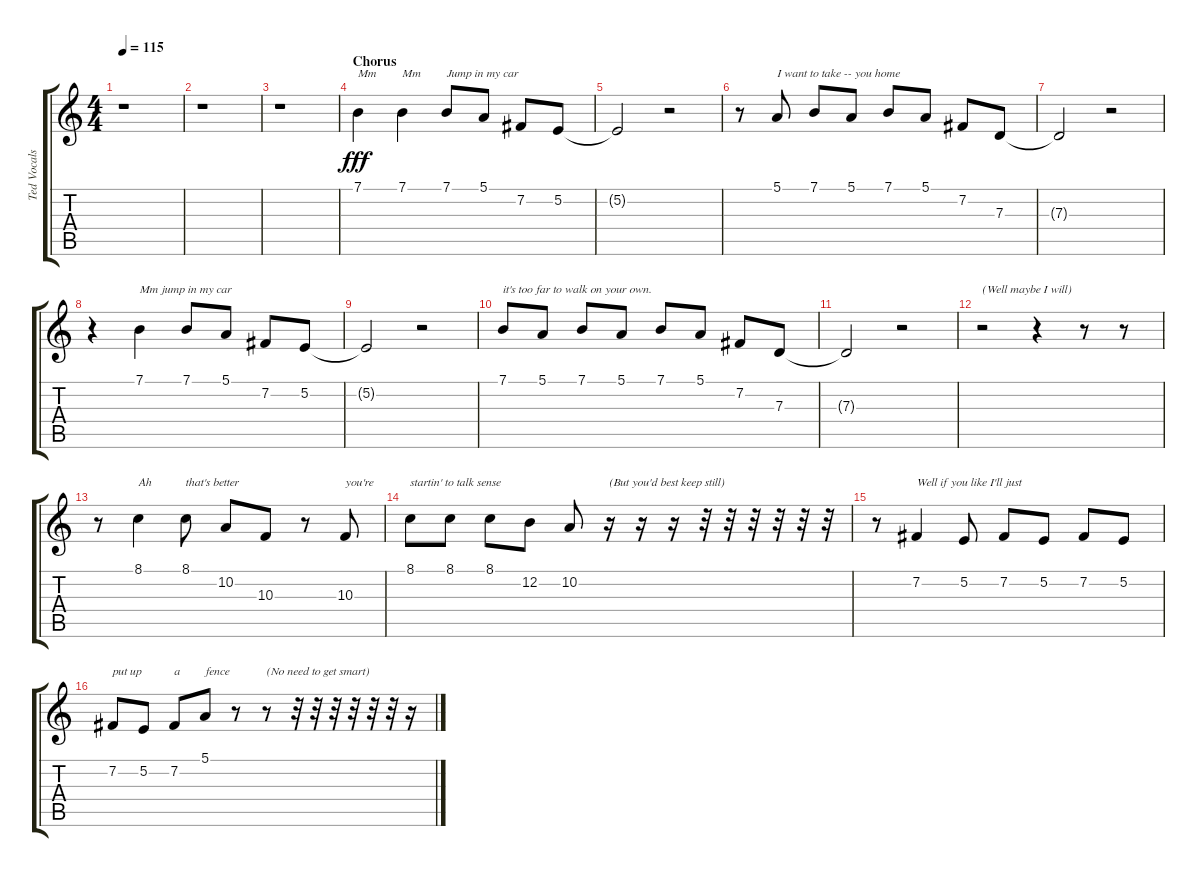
\track ("Ted Vocals" "Ted Vocals") {instrument clarinet}
\staff {score tabs}
\tuning (E4 B3 G3 D3 A2 E2) {hide}
\ts (4 4)
\tempo 115
\clef g2
\ks c
r.1{dy fff} |
r.1 |
r.1 |
\section ("" "Chorus")
7.1.4{txt "Mm"} 7.1.4{txt "Mm"} 7.1.8{txt "Jump in my car"} 5.1.8 7.2.8 5.2.8 |
5.2{t}.2 r.2 |
r.8 5.1.8{txt "I want to take -- you home"} 7.1.8 5.1.8 7.1.8 5.1.8 7.2.8 7.3.8 |
7.3{t}.2 r.2 |
r.4 7.1.4{txt "Mm jump in my car"} 7.1.8 5.1.8 7.2.8 5.2.8 |
5.2{t}.2 r.2 |
7.1.8{txt "it's too far to walk on your own."} 5.1.8 7.1.8 5.1.8 7.1.8 5.1.8 7.2.8 7.3.8 |
7.3{t}.2 r.2 |
r.2{txt "(Well maybe I will)"} r.4 r.8 r.8 |
r.8 8.1.4{txt "Ah"} 8.1.8{txt "that's better"} 10.2.8{txt " "} 10.3.8{txt " "} r.8 10.3.8{txt "you're"} |
8.1.8{txt "startin' to talk sense"} 8.1.8{txt " "} 8.1.8 12.2.8 10.2.8 r.16{txt "(But you'd best keep still)"} r.16 r.16 r.32 r.32 r.32 r.32 r.32 r.32 |
r.8 7.2.4{txt "Well if you like I'll just"} 5.2.8 7.2.8{txt " "} 5.2.8 7.2.8{txt " "} 5.2.8 |
7.2.8{txt "put up"} 5.2.8 7.2.8{txt "a"} 5.1.8{txt "fence"} r.8 r.8{txt "(No need to get smart)"} r.32 r.32 r.32 r.32 r.32 r.32 r.16
